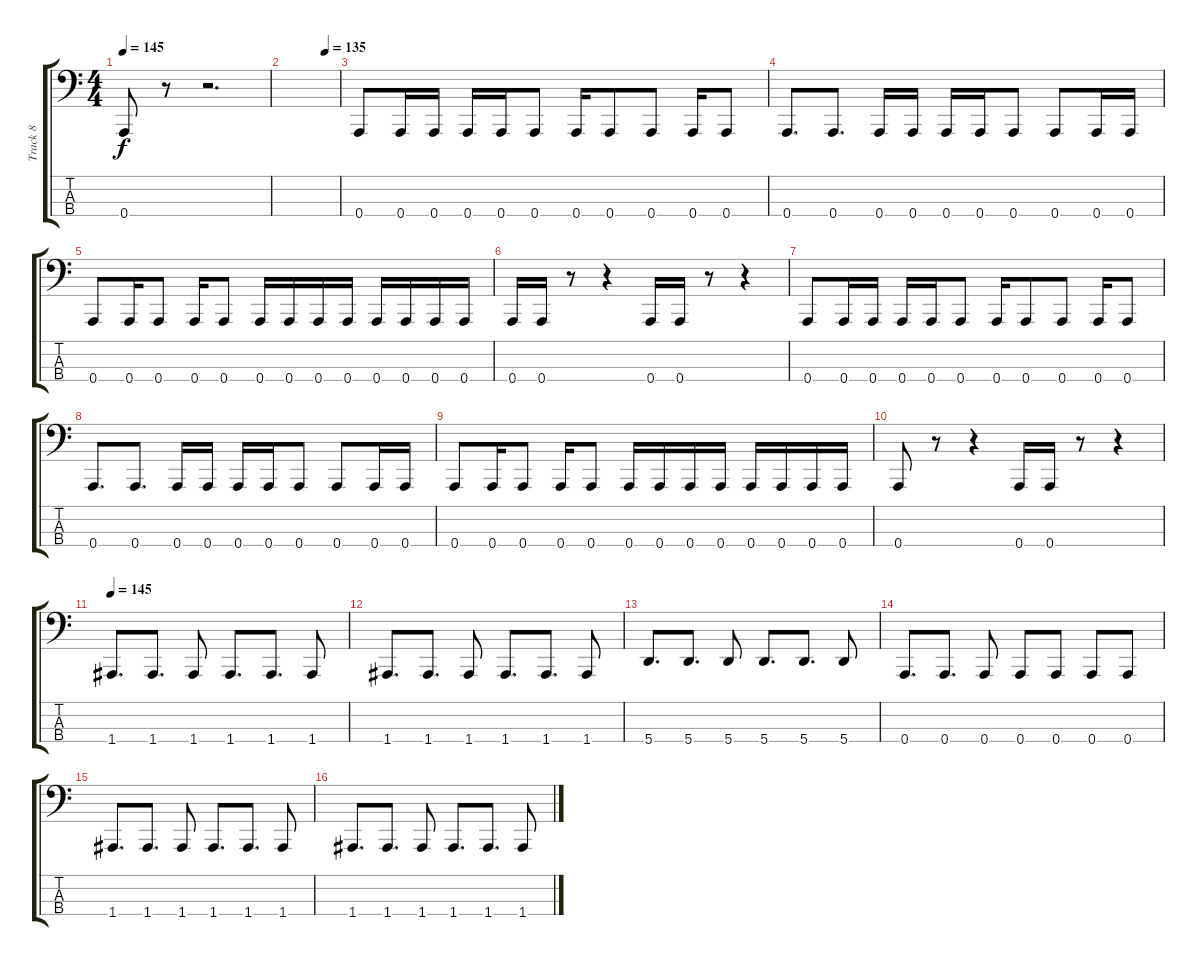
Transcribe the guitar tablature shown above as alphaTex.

\track ("Track 8" "Track 8") {instrument electricbasspick}
\staff {score tabs}
\tuning (D2 A1 E1 A0) {hide}
\ts (4 4)
\tempo 145
\clef f4
\ks c
0.4.8{dy f} r.8 r.2{d} |
\tempo (135 0.75)
|
0.4.8 0.4.16 0.4.16 0.4.16 0.4.16 0.4.8 0.4.16 0.4.8 0.4.8 0.4.16 0.4.8 |
0.4.8{d} 0.4.8{d} 0.4.16 0.4.16 0.4.16 0.4.16 0.4.8 0.4.8 0.4.16 0.4.16 |
0.4.8 0.4.16 0.4.8 0.4.16 0.4.8 0.4.16 0.4.16 0.4.16 0.4.16 0.4.16 0.4.16 0.4.16 0.4.16 |
0.4.16 0.4.16 r.8 r.4 0.4.16 0.4.16 r.8 r.4 |
0.4.8 0.4.16 0.4.16 0.4.16 0.4.16 0.4.8 0.4.16 0.4.8 0.4.8 0.4.16 0.4.8 |
0.4.8{d} 0.4.8{d} 0.4.16 0.4.16 0.4.16 0.4.16 0.4.8 0.4.8 0.4.16 0.4.16 |
0.4.8 0.4.16 0.4.8 0.4.16 0.4.8 0.4.16 0.4.16 0.4.16 0.4.16 0.4.16 0.4.16 0.4.16 0.4.16 |
0.4.8 r.8 r.4 0.4.16 0.4.16 r.8 r.4 |
\tempo 145
1.4.8{d} 1.4.8{d} 1.4.8 1.4.8{d} 1.4.8{d} 1.4.8 |
1.4.8{d} 1.4.8{d} 1.4.8 1.4.8{d} 1.4.8{d} 1.4.8 |
5.4.8{d} 5.4.8{d} 5.4.8 5.4.8{d} 5.4.8{d} 5.4.8 |
0.4.8{d} 0.4.8{d} 0.4.8 0.4.8 0.4.8 0.4.8 0.4.8 |
1.4.8{d} 1.4.8{d} 1.4.8 1.4.8{d} 1.4.8{d} 1.4.8 |
1.4.8{d} 1.4.8{d} 1.4.8 1.4.8{d} 1.4.8{d} 1.4.8
